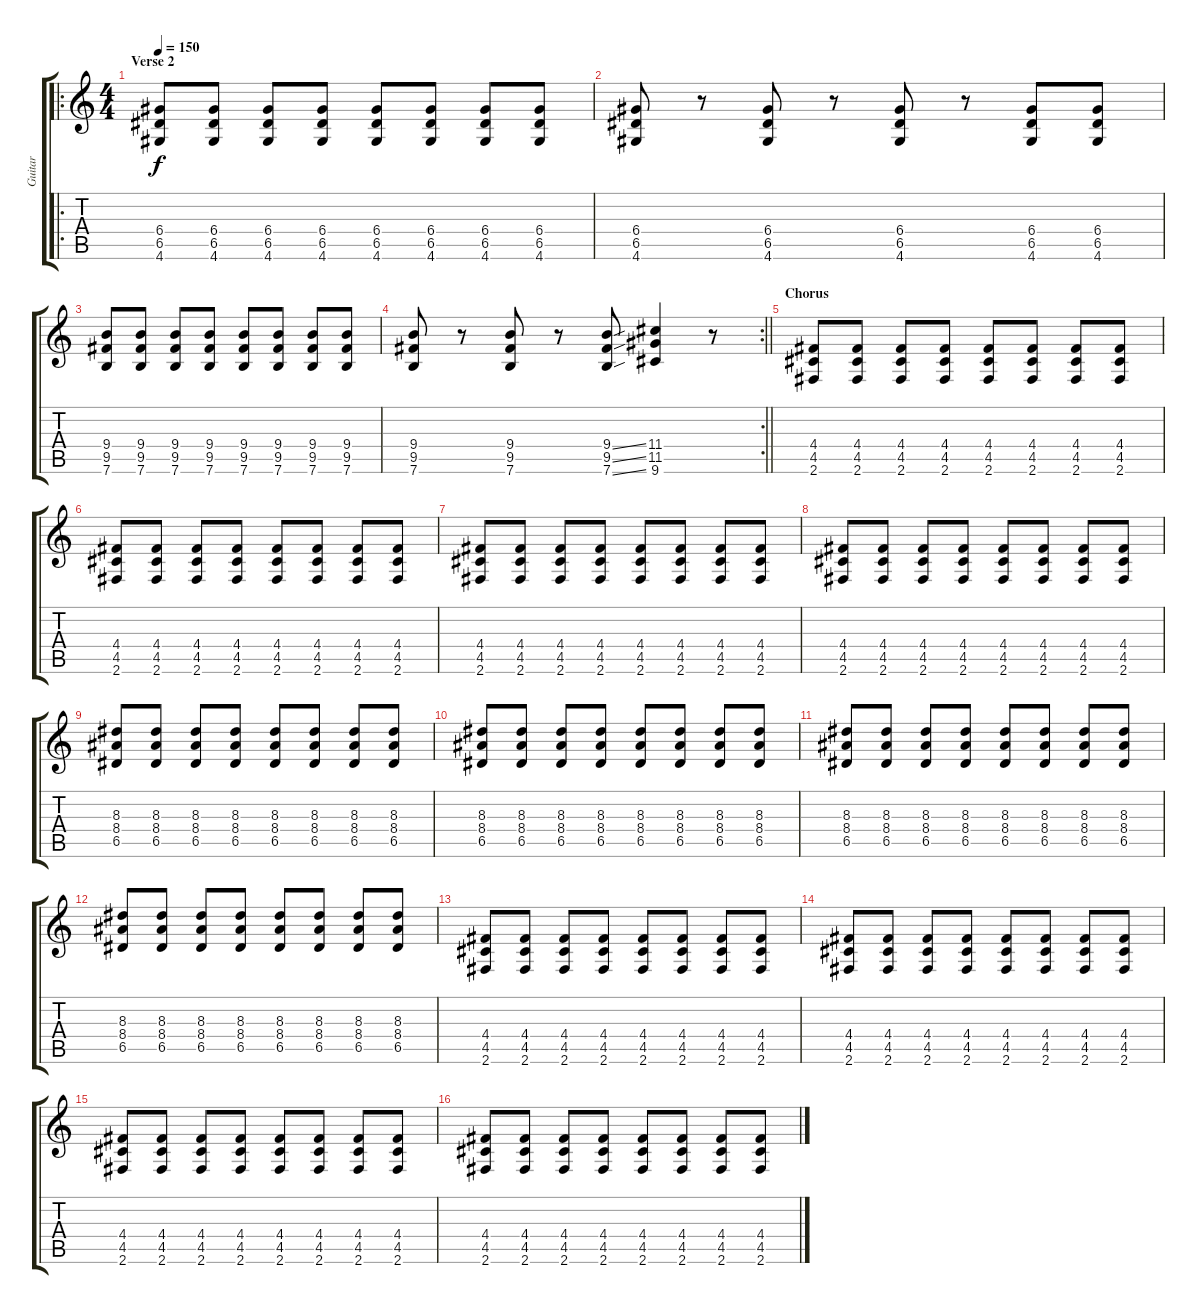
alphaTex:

\track ("Guitar" "Guitar") {instrument overdrivenguitar}
\staff {score tabs}
\tuning (E4 B3 G3 D3 A2 E2) {hide}
\ro
\ts (4 4)
\section ("" "Verse 2")
\tempo 150
\clef g2
\ks c
(6.4 6.5 4.6).8{dy f} (6.4 6.5 4.6).8 (6.4 6.5 4.6).8 (6.4 6.5 4.6).8 (6.4 6.5 4.6).8 (6.4 6.5 4.6).8 (6.4 6.5 4.6).8 (6.4 6.5 4.6).8 |
(6.4 6.5 4.6).8 r.8 (6.4 6.5 4.6).8 r.8 (6.4 6.5 4.6).8 r.8 (6.4 6.5 4.6).8 (6.4 6.5 4.6).8 |
(9.4 9.5 7.6).8 (9.4 9.5 7.6).8 (9.4 9.5 7.6).8 (9.4 9.5 7.6).8 (9.4 9.5 7.6).8 (9.4 9.5 7.6).8 (9.4 9.5 7.6).8 (9.4 9.5 7.6).8 |
\rc 2
\barLineRight lightlight
(9.4 9.5 7.6).8 r.8 (9.4 9.5 7.6).8 r.8 (9.4{ss} 9.5{ss} 7.6{ss}).8 (11.4 11.5 9.6).4 r.8 |
\section ("" "Chorus")
(4.4 4.5 2.6).8 (4.4 4.5 2.6).8 (4.4 4.5 2.6).8 (4.4 4.5 2.6).8 (4.4 4.5 2.6).8 (4.4 4.5 2.6).8 (4.4 4.5 2.6).8 (4.4 4.5 2.6).8 |
(4.4 4.5 2.6).8 (4.4 4.5 2.6).8 (4.4 4.5 2.6).8 (4.4 4.5 2.6).8 (4.4 4.5 2.6).8 (4.4 4.5 2.6).8 (4.4 4.5 2.6).8 (4.4 4.5 2.6).8 |
(4.4 4.5 2.6).8 (4.4 4.5 2.6).8 (4.4 4.5 2.6).8 (4.4 4.5 2.6).8 (4.4 4.5 2.6).8 (4.4 4.5 2.6).8 (4.4 4.5 2.6).8 (4.4 4.5 2.6).8 |
(4.4 4.5 2.6).8 (4.4 4.5 2.6).8 (4.4 4.5 2.6).8 (4.4 4.5 2.6).8 (4.4 4.5 2.6).8 (4.4 4.5 2.6).8 (4.4 4.5 2.6).8 (4.4 4.5 2.6).8 |
(8.3 8.4 6.5).8 (8.3 8.4 6.5).8 (8.3 8.4 6.5).8 (8.3 8.4 6.5).8 (8.3 8.4 6.5).8 (8.3 8.4 6.5).8 (8.3 8.4 6.5).8 (8.3 8.4 6.5).8 |
(8.3 8.4 6.5).8 (8.3 8.4 6.5).8 (8.3 8.4 6.5).8 (8.3 8.4 6.5).8 (8.3 8.4 6.5).8 (8.3 8.4 6.5).8 (8.3 8.4 6.5).8 (8.3 8.4 6.5).8 |
(8.3 8.4 6.5).8 (8.3 8.4 6.5).8 (8.3 8.4 6.5).8 (8.3 8.4 6.5).8 (8.3 8.4 6.5).8 (8.3 8.4 6.5).8 (8.3 8.4 6.5).8 (8.3 8.4 6.5).8 |
(8.3 8.4 6.5).8 (8.3 8.4 6.5).8 (8.3 8.4 6.5).8 (8.3 8.4 6.5).8 (8.3 8.4 6.5).8 (8.3 8.4 6.5).8 (8.3 8.4 6.5).8 (8.3 8.4 6.5).8 |
(4.4 4.5 2.6).8 (4.4 4.5 2.6).8 (4.4 4.5 2.6).8 (4.4 4.5 2.6).8 (4.4 4.5 2.6).8 (4.4 4.5 2.6).8 (4.4 4.5 2.6).8 (4.4 4.5 2.6).8 |
(4.4 4.5 2.6).8 (4.4 4.5 2.6).8 (4.4 4.5 2.6).8 (4.4 4.5 2.6).8 (4.4 4.5 2.6).8 (4.4 4.5 2.6).8 (4.4 4.5 2.6).8 (4.4 4.5 2.6).8 |
(4.4 4.5 2.6).8 (4.4 4.5 2.6).8 (4.4 4.5 2.6).8 (4.4 4.5 2.6).8 (4.4 4.5 2.6).8 (4.4 4.5 2.6).8 (4.4 4.5 2.6).8 (4.4 4.5 2.6).8 |
(4.4 4.5 2.6).8 (4.4 4.5 2.6).8 (4.4 4.5 2.6).8 (4.4 4.5 2.6).8 (4.4 4.5 2.6).8 (4.4 4.5 2.6).8 (4.4 4.5 2.6).8 (4.4 4.5 2.6).8
